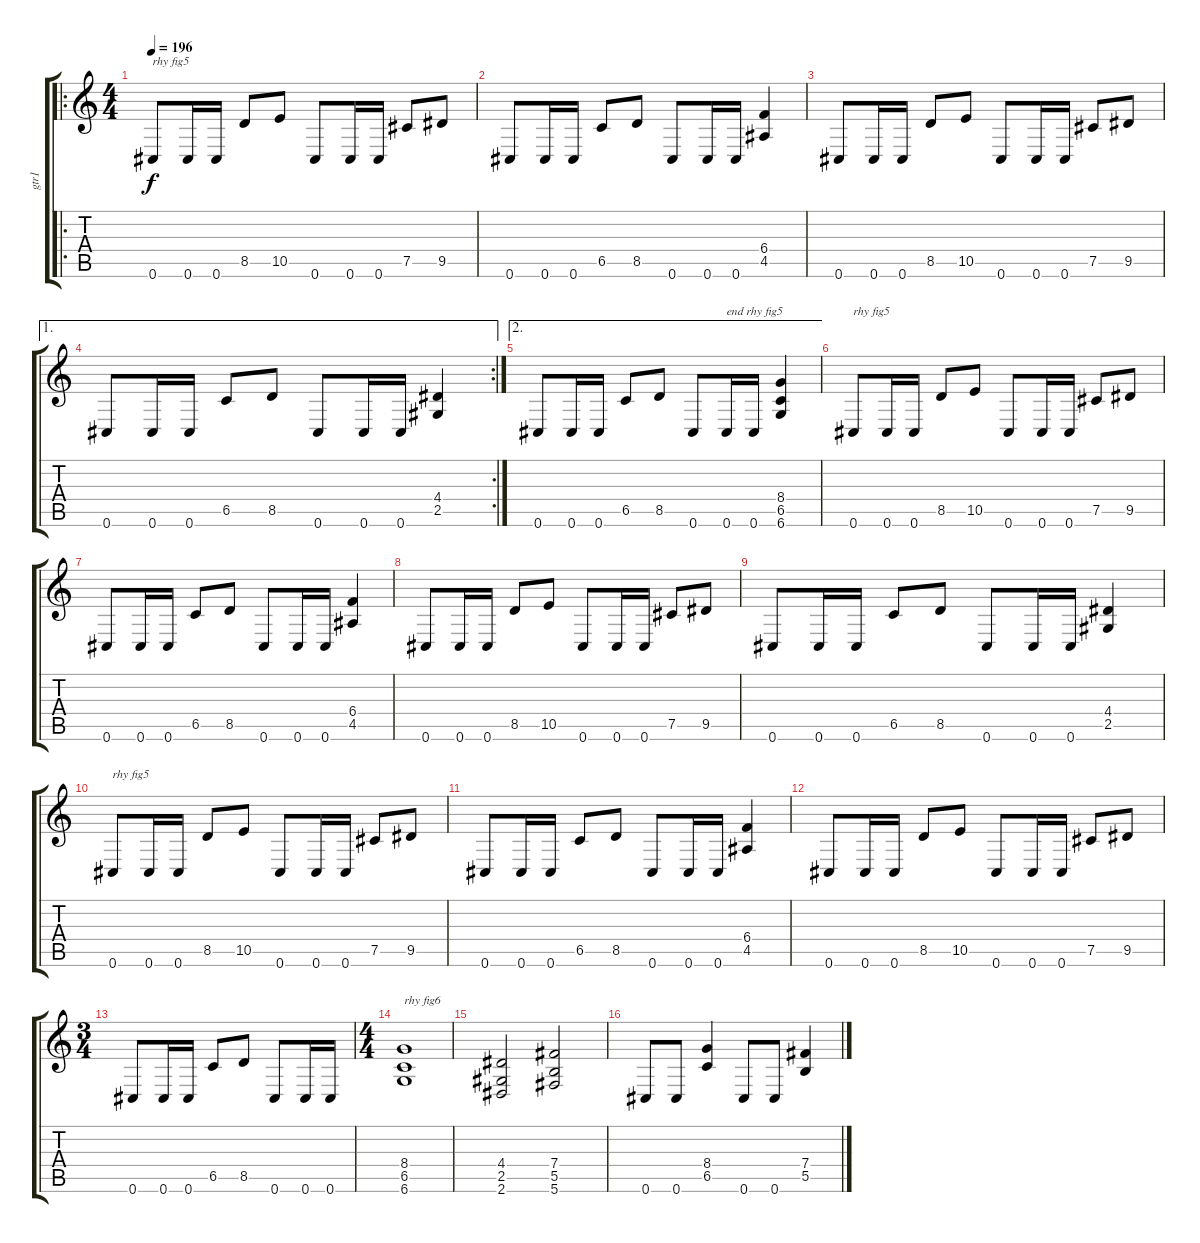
\track ("gtr1" "gtr1") {instrument distortionguitar}
\staff {score tabs}
\tuning (Db4 Ab3 E3 B2 Gb2 Db2) {hide}
\ro
\ts (4 4)
\tempo 196
\clef g2
\ks c
0.6.8{txt "rhy fig5" dy f} 0.6.16 0.6.16 8.5.8 10.5.8 0.6.8 0.6.16 0.6.16 7.5.8 9.5.8 |
0.6.8 0.6.16 0.6.16 6.5.8 8.5.8 0.6.8 0.6.16 0.6.16 (6.4 4.5).4 |
0.6.8 0.6.16 0.6.16 8.5.8 10.5.8 0.6.8 0.6.16 0.6.16 7.5.8 9.5.8 |
\ae 1
\rc 2
0.6.8 0.6.16 0.6.16 6.5.8 8.5.8 0.6.8 0.6.16 0.6.16 (4.4 2.5).4 |
\ae 2
0.6.8 0.6.16 0.6.16 6.5.8 8.5.8 0.6.8 0.6.16{txt "end rhy fig5"} 0.6.16 (8.4 6.5 6.6).4 |
0.6.8{txt "rhy fig5"} 0.6.16 0.6.16 8.5.8 10.5.8 0.6.8 0.6.16 0.6.16 7.5.8 9.5.8 |
0.6.8 0.6.16 0.6.16 6.5.8 8.5.8 0.6.8 0.6.16 0.6.16 (6.4 4.5).4 |
0.6.8 0.6.16 0.6.16 8.5.8 10.5.8 0.6.8 0.6.16 0.6.16 7.5.8 9.5.8 |
0.6.8 0.6.16 0.6.16 6.5.8 8.5.8 0.6.8 0.6.16 0.6.16 (4.4 2.5).4 |
0.6.8{txt "rhy fig5"} 0.6.16 0.6.16 8.5.8 10.5.8 0.6.8 0.6.16 0.6.16 7.5.8 9.5.8 |
0.6.8 0.6.16 0.6.16 6.5.8 8.5.8 0.6.8 0.6.16 0.6.16 (6.4 4.5).4 |
0.6.8 0.6.16 0.6.16 8.5.8 10.5.8 0.6.8 0.6.16 0.6.16 7.5.8 9.5.8 |
\ts (3 4)
0.6.8 0.6.16 0.6.16 6.5.8 8.5.8 0.6.8 0.6.16 0.6.16 |
\ts (4 4)
(8.4 6.5 6.6).1{txt "rhy fig6"} |
(4.4 2.5 2.6).2 (7.4 5.5 5.6).2 |
0.6.8 0.6.8 (8.4 6.5).4 0.6.8 0.6.8 (7.4 5.5).4
